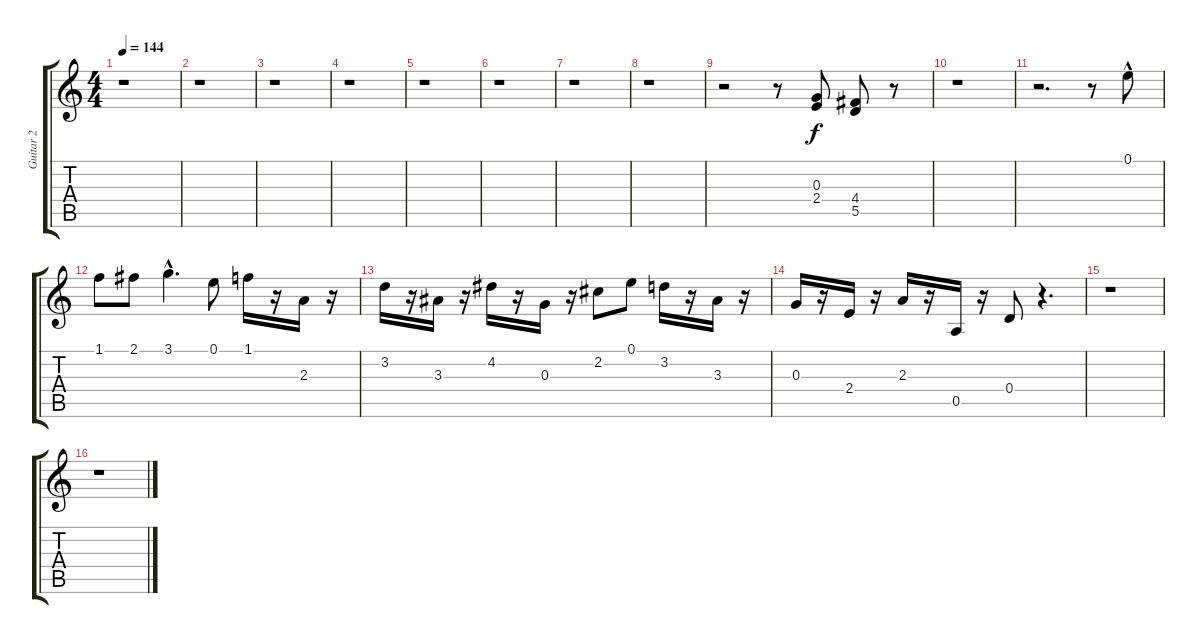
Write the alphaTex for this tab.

\track ("Guitar 2" "Guitar 2") {instrument acousticguitarnylon}
\staff {score tabs}
\tuning (E4 B3 G3 D3 A2 E2) {hide}
\ts (4 4)
\tempo 144
\clef g2
\ks c
r.1{dy f} |
r.1 |
r.1 |
r.1 |
r.1 |
r.1 |
r.1 |
r.1 |
r.2 r.8 (0.3 2.4).8 (4.4 5.5).8 r.8 |
r.1 |
r.2{d} r.8 0.1{hac}.8 |
1.1.8 2.1.8 3.1{hac}.4{d} 0.1.8 1.1.16 r.16 2.3.16 r.16 |
3.2.16 r.16 3.3.16 r.16 4.2.16 r.16 0.3.16 r.16 2.2.8 0.1.8 3.2.16 r.16 3.3.16 r.16 |
0.3.16 r.16 2.4.16 r.16 2.3.16 r.16 0.5.16 r.16 0.4.8 r.4{d} |
r.1 |
r.1
